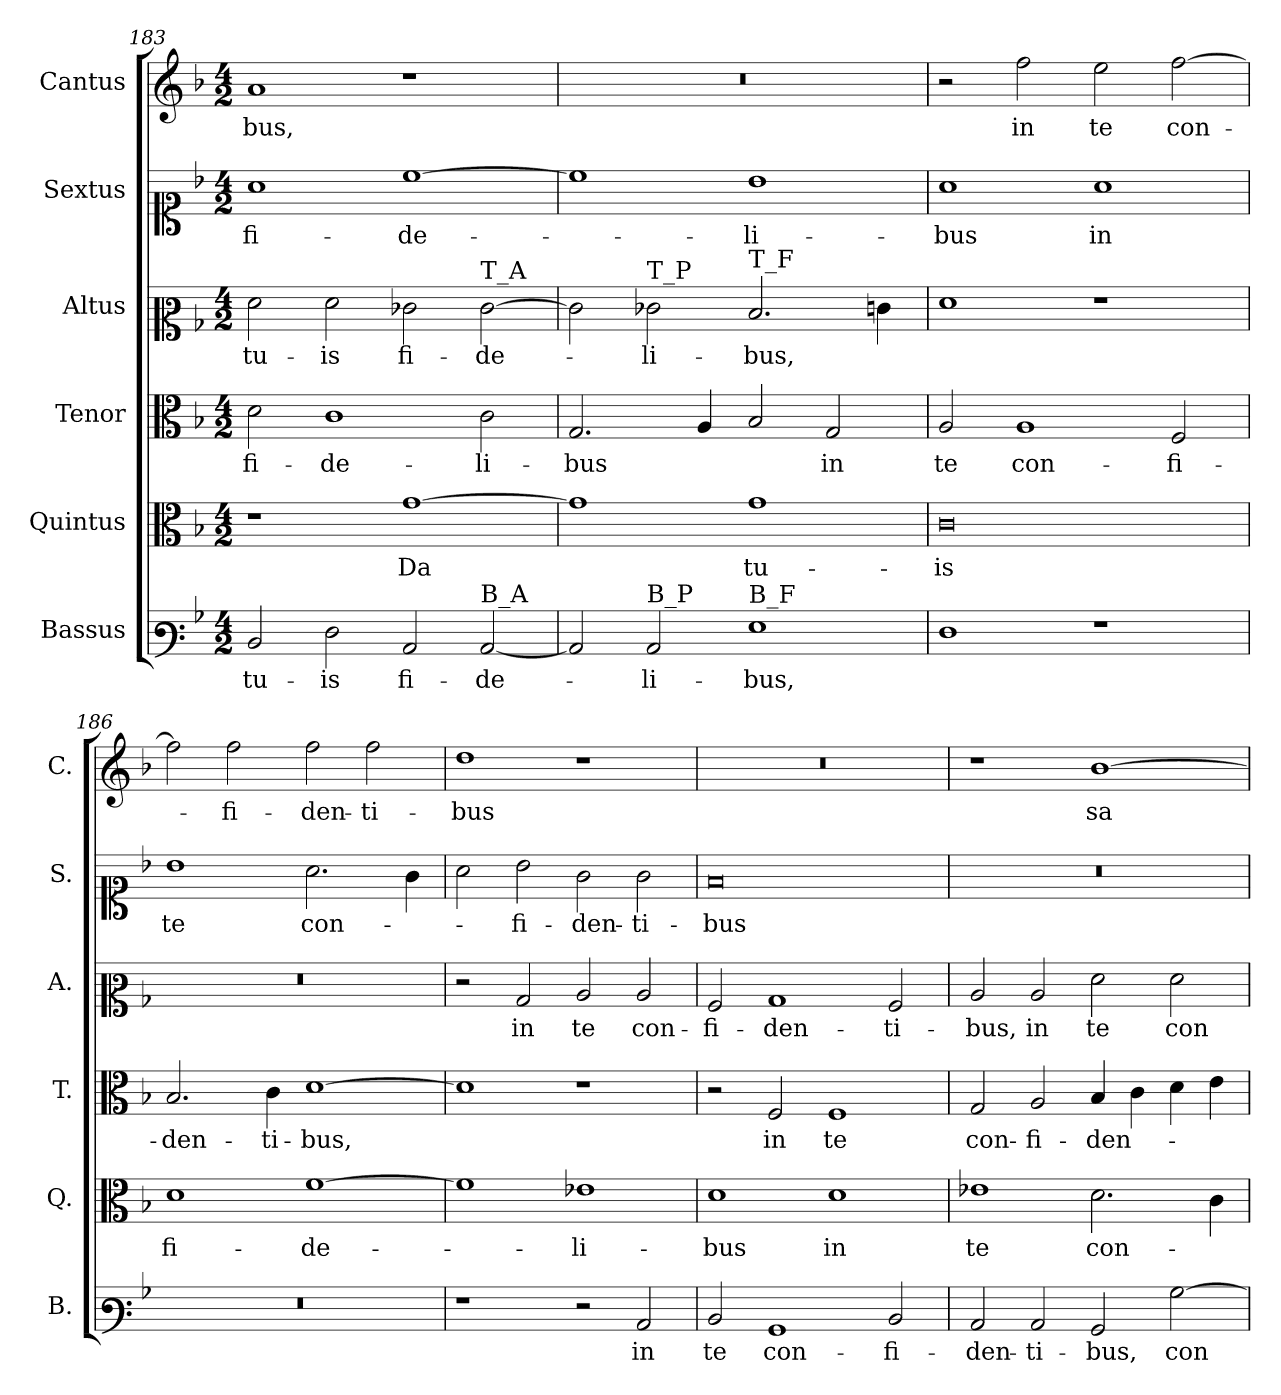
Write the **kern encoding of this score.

**kern	**text	**kern	**text	**kern	**text	**kern	**text	**kern	**text	**kern	**text
*part6	*part6	*part5	*part5	*part4	*part4	*part3	*part3	*part2	*part2	*part1	*part1
*staff6	*staff6	*staff5	*staff5	*staff4	*staff4	*staff3	*staff3	*staff2	*staff2	*staff1	*staff1
*I"Bassus	*	*I"Quintus	*	*I"Tenor	*	*I"Altus	*	*I"Sextus	*	*I"Cantus	*
*I'B.	*	*I'Q.	*	*I'T.	*	*I'A.	*	*I'S.	*	*I'C.	*
*clefF3	*	*clefC3	*	*clefC3	*	*clefC2	*	*clefC1	*	*clefG2	*
*k[b-]	*	*k[b-]	*	*k[b-]	*	*k[b-]	*	*k[b-]	*	*k[b-]	*
*M4/2	*	*M4/2	*	*M4/2	*	*M4/2	*	*M4/2	*	*M4/2	*
=183	=183	=183	=183	=183	=183	=183	=183	=183	=183	=183	=183
2D/	tu-	1r	.	2d\	fi-	2f\	tu-	1a	fi-	1a	-bus,
2F\	-is	.	.	1c	-de-	2f\	-is	.	.	.	.
2C/	fi-	[1g	Da	.	.	2e-X\	fi-	[1cc	-de-	1r	.
!	!	!	!	!	!	!LO:TX:a:t=T_A	!	!	!	!	!
!LO:TX:a:t=B_A	!	!	!	!	!	!	!	!	!	!	!
[2C/	-de-	.	.	2c\	-li-	[2e-\	-de-	.	.	.	.
!!LO:LB:g=z
=184	=184	=184	=184	=184	=184	=184	=184	=184	=184	=184	=184
!	!	!	!	!	!	!	!	!	!	!LO:N:vis=1	!
2C/]	.	1g]	.	2.G/	-bus	2e-\]	.	1cc]	.	0r	.
!	!	!	!	!	!	!LO:TX:a:t=T_P	!	!	!	!	!
!LO:TX:a:t=B_P	!	!	!	!	!	!	!	!	!	!	!
2C/	-li-	.	.	.	.	2e-X\	-li-	.	.	.	.
.	.	.	.	4A/	.	.	.	.	.	.	.
!	!	!	!	!	!	!LO:TX:a:t=T_F	!	!	!	!	!
!LO:TX:a:t=B_F	!	!	!	!	!	!	!	!	!	!	!
1G	-bus,	1g	tu-	2B-/	.	2.d/	-bus,	1b-	-li-	.	.
.	.	.	.	2G/	in	.	.	.	.	.	.
.	.	.	.	.	.	4en\	.	.	.	.	.
=185	=185	=185	=185	=185	=185	=185	=185	=185	=185	=185	=185
1F	.	0c	-is	2A/	te	1f	.	1a	-bus	2r	.
.	.	.	.	1A	con-	.	.	.	.	2ff\	in
1r	.	.	.	.	.	1r	.	1a	in	2ee\	te
.	.	.	.	2F/	-fi-	.	.	.	.	[2ff\	con-
=186	=186	=186	=186	=186	=186	=186	=186	=186	=186	=186	=186
!LO:N:vis=1	!	!	!	!	!	!LO:N:vis=1	!	!	!	!	!
0r	.	1d	fi-	2.B-/	-den-	0r	.	1b-	te	2ff\]	.
.	.	.	.	.	.	.	.	.	.	2ff\	-fi-
.	.	.	.	4c\	-ti-	.	.	.	.	.	.
.	.	[1f	-de-	[1d	-bus,	.	.	2.a\	con-	2ff\	-den-
.	.	.	.	.	.	.	.	.	.	2ff\	-ti-
.	.	.	.	.	.	.	.	4g\	.	.	.
=187	=187	=187	=187	=187	=187	=187	=187	=187	=187	=187	=187
1r	.	1f]	.	1d]	.	2r	.	2a\	.	1dd	-bus
.	.	.	.	.	.	2B-/	in	2b-\	-fi-	.	.
2r	.	1e-X	-li-	1r	.	2c/	te	2g\	-den-	1r	.
2C/	in	.	.	.	.	2c/	con-	2g\	-ti-	.	.
=188	=188	=188	=188	=188	=188	=188	=188	=188	=188	=188	=188
!	!	!	!	!	!	!	!	!	!	!LO:N:vis=1	!
2D/	te	1d	-bus	2r	.	2A/	-fi-	0f	-bus	0r	.
1BB-	con-	.	.	2F/	in	1B-	-den-	.	.	.	.
.	.	1d	in	1F	te	.	.	.	.	.	.
2D/	-fi-	.	.	.	.	2A/	-ti-	.	.	.	.
=189	=189	=189	=189	=189	=189	=189	=189	=189	=189	=189	=189
!	!	!	!	!	!	!	!	!LO:N:vis=1	!	!	!
2C/	-den-	1e-X	te	2G/	con-	2c/	-bus,	0r	.	1r	.
2C/	-ti-	.	.	2A/	-fi-	2c/	in	.	.	.	.
2BB-/	-bus,	2.d\	con-	4B-/	-den-	2f\	te	.	.	[1b-	sa-
.	.	.	.	4c\	.	.	.	.	.	.	.
[2B-\	con-	.	.	4d\	.	2f\	con-	.	.	.	.
.	.	4c\	.	4e\	.	.	.	.	.	.	.
=	=	=	=	=	=	=	=	=	=	=	=
*-	*-	*-	*-	*-	*-	*-	*-	*-	*-	*-	*-
